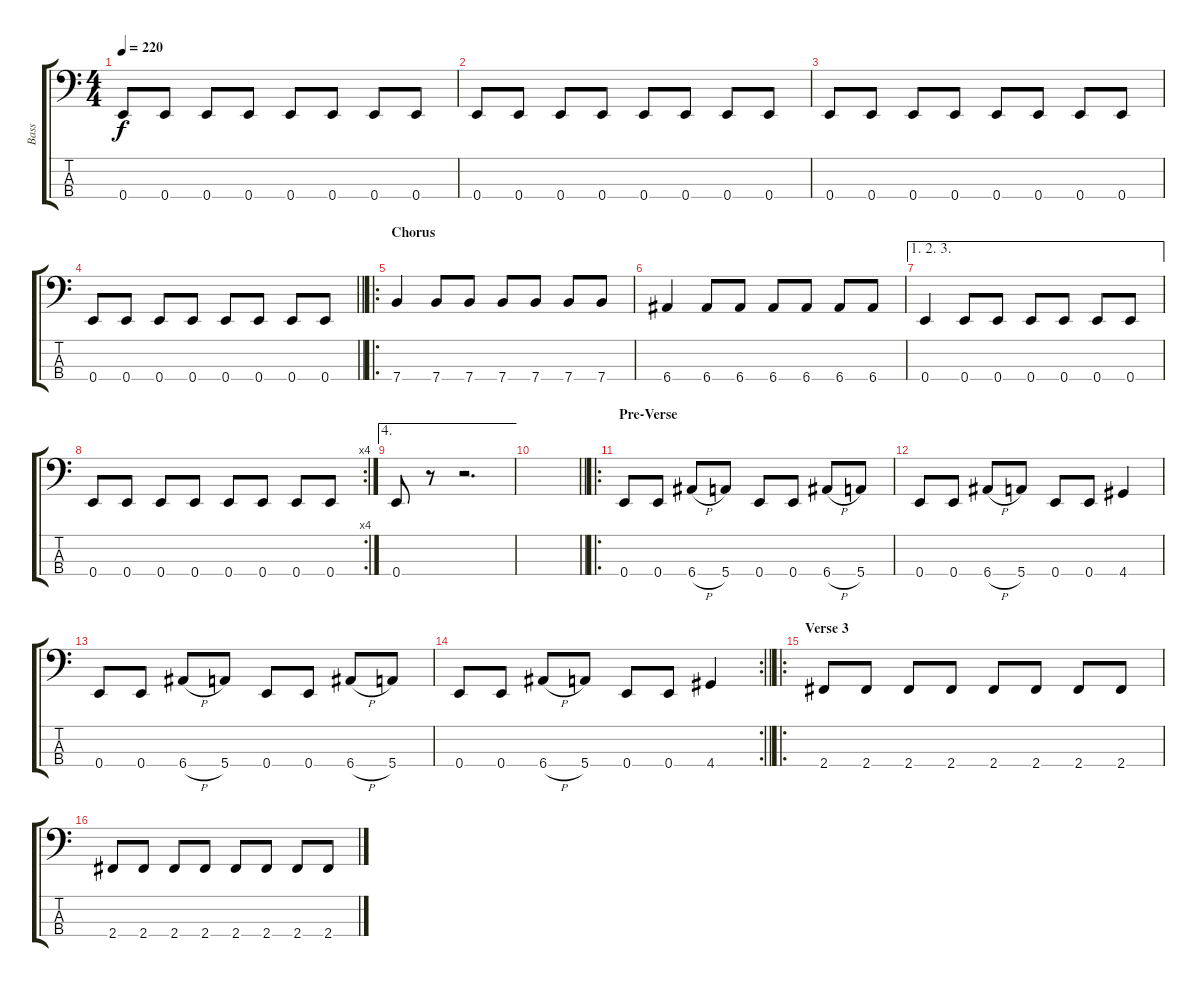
\track ("Bass" "Bass") {instrument electricbassfinger}
\staff {score tabs}
\tuning (G2 D2 A1 E1) {hide}
\ts (4 4)
\tempo 220
\clef f4
\ks c
0.4.8{dy f} 0.4.8 0.4.8 0.4.8 0.4.8 0.4.8 0.4.8 0.4.8 |
0.4.8 0.4.8 0.4.8 0.4.8 0.4.8 0.4.8 0.4.8 0.4.8 |
0.4.8 0.4.8 0.4.8 0.4.8 0.4.8 0.4.8 0.4.8 0.4.8 |
\barLineRight lightlight
0.4.8 0.4.8 0.4.8 0.4.8 0.4.8 0.4.8 0.4.8 0.4.8 |
\ro
\section ("" "Chorus")
7.4.4 7.4.8 7.4.8 7.4.8 7.4.8 7.4.8 7.4.8 |
6.4.4 6.4.8 6.4.8 6.4.8 6.4.8 6.4.8 6.4.8 |
\ae (1 2 3)
0.4.4 0.4.8 0.4.8 0.4.8 0.4.8 0.4.8 0.4.8 |
\rc 4
0.4.8 0.4.8 0.4.8 0.4.8 0.4.8 0.4.8 0.4.8 0.4.8 |
\ae 4
0.4.8 r.8 r.2{d} |
\barLineRight lightlight
|
\ro
\section ("" "Pre-Verse")
0.4.8 0.4.8 6.4{h}.8 5.4.8 0.4.8 0.4.8 6.4{h}.8 5.4.8 |
0.4.8 0.4.8 6.4{h}.8 5.4.8 0.4.8 0.4.8 4.4.4 |
0.4.8 0.4.8 6.4{h}.8 5.4.8 0.4.8 0.4.8 6.4{h}.8 5.4.8 |
\rc 2
\barLineRight lightlight
0.4.8 0.4.8 6.4{h}.8 5.4.8 0.4.8 0.4.8 4.4.4 |
\ro
\section ("" "Verse 3")
2.4.8 2.4.8 2.4.8 2.4.8 2.4.8 2.4.8 2.4.8 2.4.8 |
2.4.8 2.4.8 2.4.8 2.4.8 2.4.8 2.4.8 2.4.8 2.4.8
